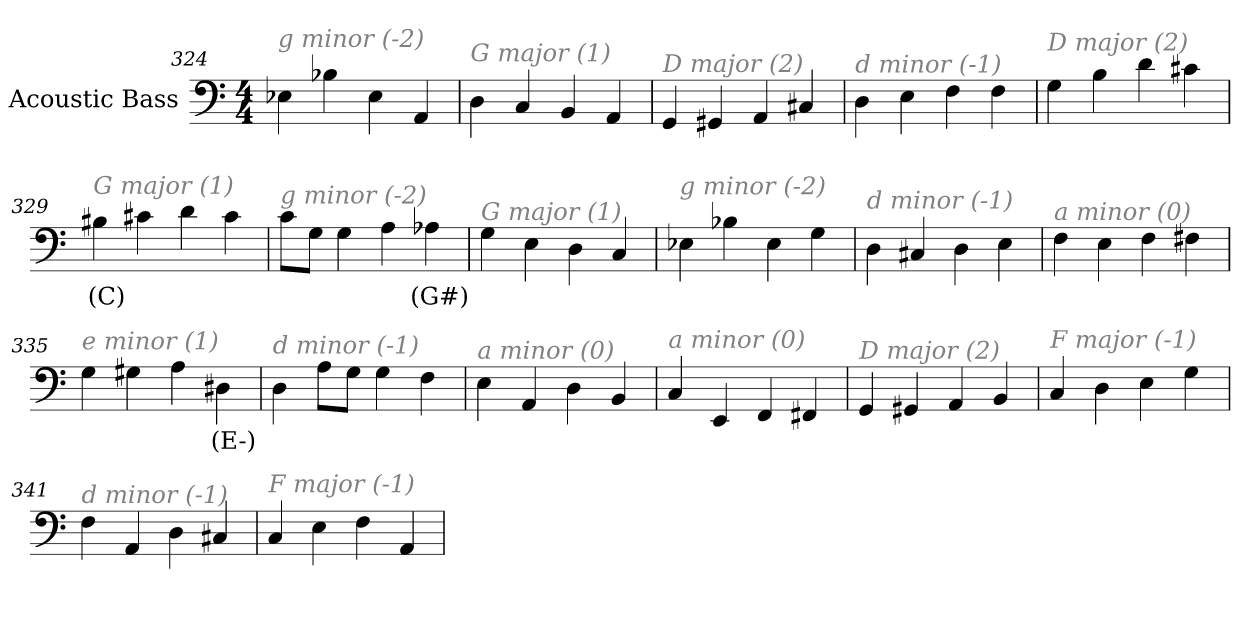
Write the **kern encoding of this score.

**kern	**text
*part1	*part1
*staff1	*staff1
*I"Acoustic Bass	*
*clefF4	*
*ITrd7c12	*
*k[]	*
*C:	*
*M4/4	*
=324	=324
!LO:TX:i:color=#808080:t=g minor (-2)	!
4EE-X	.
4BB-X	.
4EE-	.
4AAA	.
=325	=325
!LO:TX:i:color=#808080:t=G major (1)	!
4DD	.
4CC	.
4BBB	.
4AAA	.
=326	=326
!LO:TX:i:color=#808080:t=D major (2)	!
4GGG	.
4GGG#X	.
4AAA	.
4CC#X	.
=327	=327
!LO:TX:i:color=#808080:t=d minor (-1)	!
4DD	.
4EE	.
4FF	.
4FF	.
=328	=328
!LO:TX:i:color=#808080:t=D major (2)	!
4GG	.
4BB	.
4D	.
4C#X	.
=329	=329
!LO:TX:i:color=#808080:t=G major (1)	!
4BB#Xi	(C)
4C#X	.
4D	.
4C#	.
=330	=330
!LO:TX:i:color=#808080:t=g minor (-2)	!
8CL	.
8GGJ	.
4GG	.
4AA	.
4AA-Xj	(G#)
=331	=331
!LO:TX:i:color=#808080:t=G major (1)	!
4GG	.
4EE	.
4DD	.
4CC	.
=332	=332
!LO:TX:i:color=#808080:t=g minor (-2)	!
4EE-X	.
4BB-X	.
4EE-	.
4GG	.
=333	=333
!LO:TX:i:color=#808080:t=d minor (-1)	!
4DD	.
4CC#X	.
4DD	.
4EE	.
=334	=334
!LO:TX:i:color=#808080:t=a minor (0)	!
4FF	.
4EE	.
4FF	.
4FF#X	.
=335	=335
!LO:TX:i:color=#808080:t=e minor (1)	!
4GG	.
4GG#X	.
4AA	.
4DD#Xj	(E-)
=336	=336
!LO:TX:i:color=#808080:t=d minor (-1)	!
4DD	.
8AAL	.
8GGJ	.
4GG	.
4FF	.
=337	=337
!LO:TX:i:color=#808080:t=a minor (0)	!
4EE	.
4AAA	.
4DD	.
4BBB	.
=338	=338
!LO:TX:i:color=#808080:t=a minor (0)	!
4CC	.
4EEE	.
4FFF	.
4FFF#X	.
=339	=339
!LO:TX:i:color=#808080:t=D major (2)	!
4GGG	.
4GGG#X	.
4AAA	.
4BBB	.
=340	=340
!LO:TX:i:color=#808080:t=F major (-1)	!
4CC	.
4DD	.
4EE	.
4GG	.
=341	=341
!LO:TX:i:color=#808080:t=d minor (-1)	!
4FF	.
4AAA	.
4DD	.
4CC#X	.
=342	=342
!LO:TX:i:color=#808080:t=F major (-1)	!
4CC	.
4EE	.
4FF	.
4AAA	.
=	=
*-	*-
